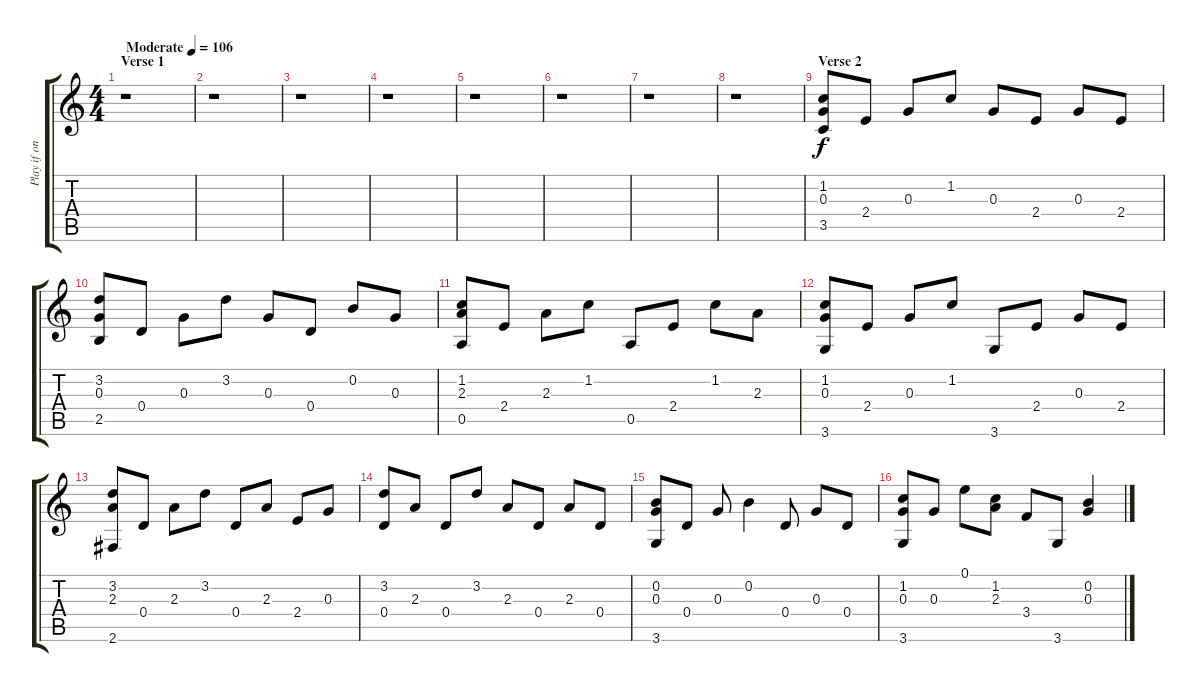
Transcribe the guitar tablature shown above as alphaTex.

\track ("Play if only one Guitar" "Play if on") {instrument electricguitarjazz}
\staff {score tabs}
\tuning (E4 B3 G3 D3 A2 E2) {hide}
\ts (4 4)
\section ("" "Verse 1")
\tempo (106 "Moderate")
\clef g2
\ks c
r.1{dy f instrument electricguitarjazz} |
r.1 |
r.1 |
r.1 |
r.1 |
r.1 |
r.1 |
r.1 |
\section ("" "Verse 2")
(1.2 0.3 3.5).8 2.4.8 0.3.8 1.2.8 0.3.8 2.4.8 0.3.8 2.4.8 |
(3.2 0.3 2.5).8 0.4.8 0.3.8 3.2.8 0.3.8 0.4.8 0.2.8 0.3.8 |
(1.2 2.3 0.5).8 2.4.8 2.3.8 1.2.8 0.5.8 2.4.8 1.2.8 2.3.8 |
(1.2 0.3 3.6).8 2.4.8 0.3.8 1.2.8 3.6.8 2.4.8 0.3.8 2.4.8 |
(3.2 2.3 2.6).8 0.4.8 2.3.8 3.2.8 0.4.8 2.3.8 2.4.8 0.3.8 |
(3.2 0.4).8 2.3.8 0.4.8 3.2.8 2.3.8 0.4.8 2.3.8 0.4.8 |
(0.2 0.3 3.6).8 0.4.8 0.3.8 0.2.4 0.4.8 0.3.8 0.4.8 |
(1.2 0.3 3.6).8 0.3.8 0.1.8 (1.2 2.3).8 3.4.8 3.6.8 (0.2 0.3).4
